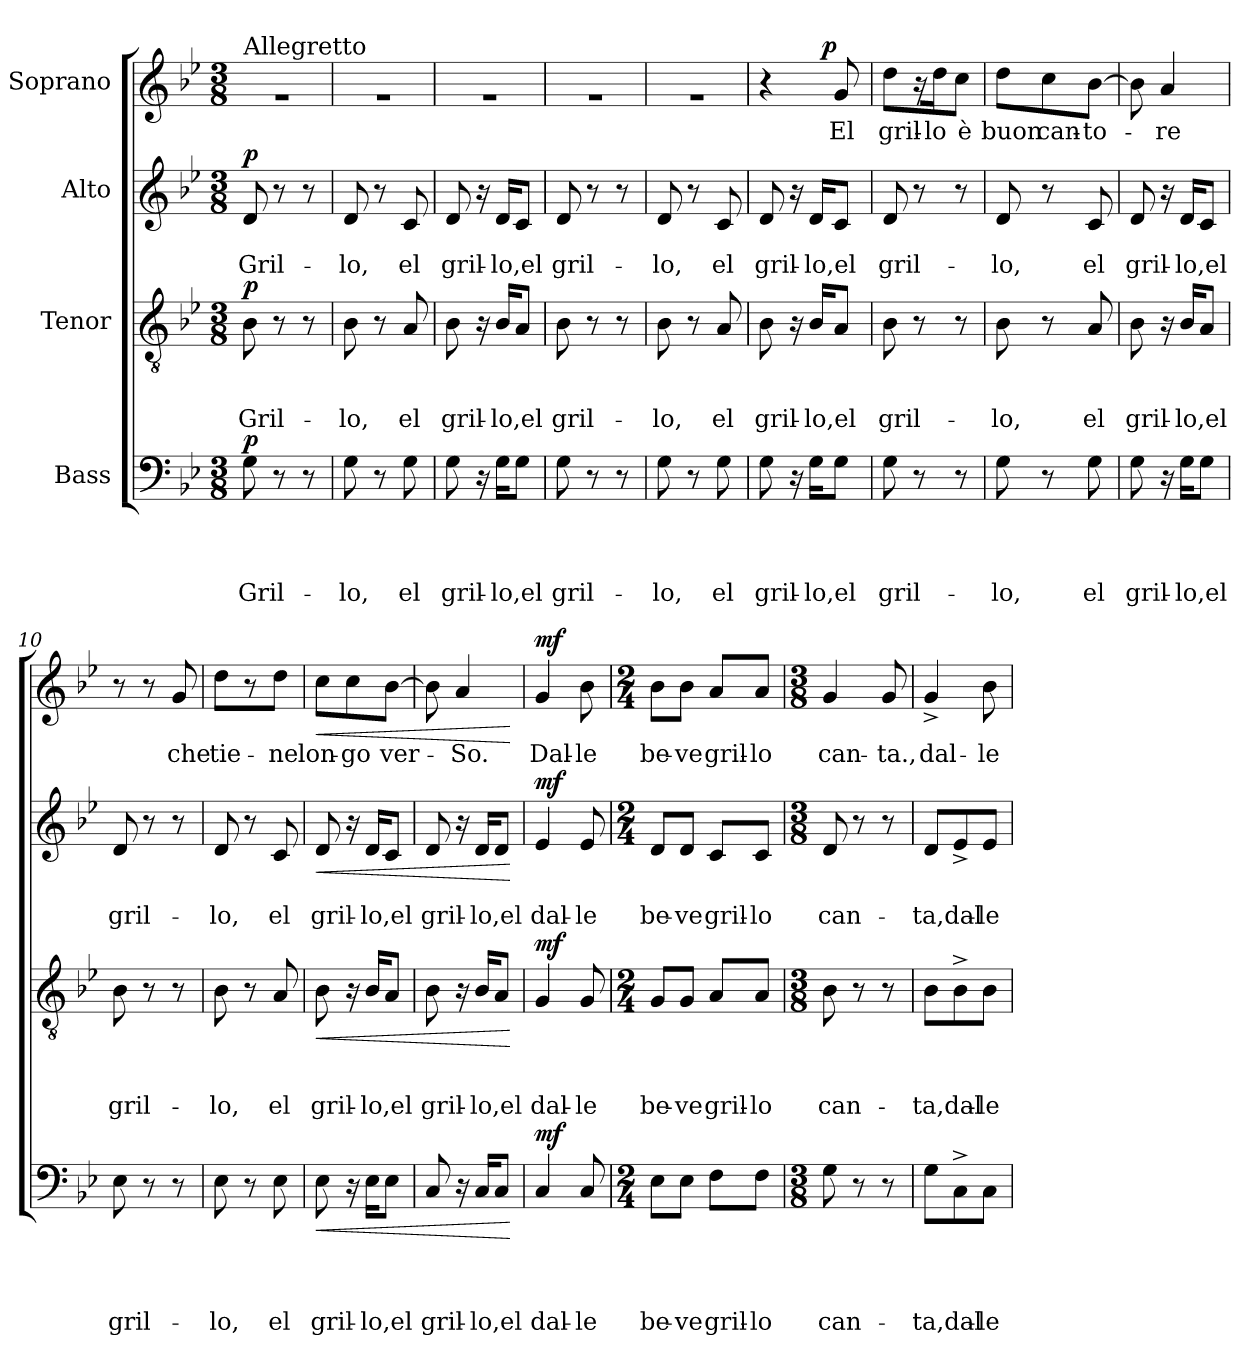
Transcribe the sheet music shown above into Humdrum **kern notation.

**kern	**text	**text	**text	**text	**dynam	**kern	**text	**text	**text	**dynam	**kern	**text	**text	**dynam	**kern	**text	**dynam
*part4	*part4	*part4	*part4	*part4	*part4	*part3	*part3	*part3	*part3	*part3	*part2	*part2	*part2	*part2	*part1	*part1	*part1
*staff4	*staff4	*staff4	*staff4	*staff4	*staff4	*staff3	*staff3	*staff3	*staff3	*staff3	*staff2	*staff2	*staff2	*staff2	*staff1	*staff1	*staff1
*I"Bass	*	*	*	*	*	*I"Tenor	*	*	*	*	*I"Alto	*	*	*	*I"Soprano	*	*
*clefF4	*	*	*	*	*	*clefGv2	*	*	*	*	*clefG2	*	*	*	*clefG2	*	*
*k[b-e-]	*	*	*	*	*	*k[b-e-]	*	*	*	*	*k[b-e-]	*	*	*	*k[b-e-]	*	*
*B-:	*	*	*	*	*	*B-:	*	*	*	*	*B-:	*	*	*	*B-:	*	*
*M3/8	*	*	*	*	*	*M3/8	*	*	*	*	*M3/8	*	*	*	*M3/8	*	*
=1	=1	=1	=1	=1	=1	=1	=1	=1	=1	=1	=1	=1	=1	=1	=1	=1	=1
!	!	!	!	!	!	!	!	!	!	!	!	!	!	!	!LO:TX:a:t=Allegretto	!	!
!	!	!	!	!LO:LY:b	!LO:DY:a	!	!	!	!LO:LY:b	!LO:DY:a	!	!	!LO:LY:b	!LO:DY:a	!LO:N:vis=1	!	!
8G\	.	.	.	Gril-	p	8B-\	.	.	Gril-	p	8d/	.	Gril-	p	4.ra	.	.
8r	.	.	.	.	.	8r	.	.	.	.	8r	.	.	.	.	.	.
8r	.	.	.	.	.	8r	.	.	.	.	8r	.	.	.	.	.	.
=2	=2	=2	=2	=2	=2	=2	=2	=2	=2	=2	=2	=2	=2	=2	=2	=2	=2
!	!	!	!	!LO:LY:b	!	!	!	!	!LO:LY:b	!	!	!	!LO:LY:b	!	!LO:N:vis=1	!	!
8G\	.	.	.	-lo,	.	8B-\	.	.	-lo,	.	8d/	.	-lo,	.	4.ra	.	.
8r	.	.	.	.	.	8r	.	.	.	.	8r	.	.	.	.	.	.
!	!	!	!	!LO:LY:b	!	!	!	!	!LO:LY:b	!	!	!	!LO:LY:b	!	!	!	!
8G\	.	.	.	el	.	8A/	.	.	el	.	8c/	.	el	.	.	.	.
=3	=3	=3	=3	=3	=3	=3	=3	=3	=3	=3	=3	=3	=3	=3	=3	=3	=3
!	!	!	!	!LO:LY:b	!	!	!	!	!LO:LY:b	!	!	!	!LO:LY:b	!	!LO:N:vis=1	!	!
8G\	.	.	.	gril-	.	8B-\	.	.	gril-	.	8d/	.	gril-	.	4.ra	.	.
16rC	.	.	.	.	.	16rA	.	.	.	.	16ra	.	.	.	.	.	.
!	!	!	!	!LO:LY:b	!	!	!	!	!LO:LY:b	!	!	!	!LO:LY:b	!	!	!	!
16G\KL	.	.	.	-lo,el	.	16B-/KL	.	.	-lo,el	.	16d/KL	.	-lo,el	.	.	.	.
8G\J	.	.	.	.	.	8A/J	.	.	.	.	8c/J	.	.	.	.	.	.
=4	=4	=4	=4	=4	=4	=4	=4	=4	=4	=4	=4	=4	=4	=4	=4	=4	=4
!	!	!	!	!LO:LY:b	!	!	!	!	!LO:LY:b	!	!	!	!LO:LY:b	!	!LO:N:vis=1	!	!
8G\	.	.	.	gril-	.	8B-\	.	.	gril-	.	8d/	.	gril-	.	4.ra	.	.
8r	.	.	.	.	.	8r	.	.	.	.	8r	.	.	.	.	.	.
8r	.	.	.	.	.	8r	.	.	.	.	8r	.	.	.	.	.	.
=5	=5	=5	=5	=5	=5	=5	=5	=5	=5	=5	=5	=5	=5	=5	=5	=5	=5
!	!	!	!	!LO:LY:b	!	!	!	!	!LO:LY:b	!	!	!	!LO:LY:b	!	!LO:N:vis=1	!	!
8G\	.	.	.	-lo,	.	8B-\	.	.	-lo,	.	8d/	.	-lo,	.	4.ra	.	.
8r	.	.	.	.	.	8r	.	.	.	.	8r	.	.	.	.	.	.
!	!	!	!	!LO:LY:b	!	!	!	!	!LO:LY:b	!	!	!	!LO:LY:b	!	!	!	!
8G\	.	.	.	el	.	8A/	.	.	el	.	8c/	.	el	.	.	.	.
=6	=6	=6	=6	=6	=6	=6	=6	=6	=6	=6	=6	=6	=6	=6	=6	=6	=6
!	!	!	!	!LO:LY:b	!	!	!	!	!LO:LY:b	!	!	!	!LO:LY:b	!	!	!	!
*	*	*	*	*	*	*	*	*	*	*	*	*	*	*	*^	*	*
8G\	.	.	.	gril-	.	8B-\	.	.	gril-	.	8d/	.	gril-	.	4r	8..ryy	.	.
16rC	.	.	.	.	.	16rA	.	.	.	.	16ra	.	.	.	.	.	.	.
!	!	!	!	!LO:LY:b	!	!	!	!	!LO:LY:b	!	!	!	!LO:LY:b	!	!	!	!	!
16G\KL	.	.	.	-lo,el	.	16B-/KL	.	.	-lo,el	.	16d/KL	.	-lo,el	.	.	.	.	.
!	!	!	!	!	!	!	!	!	!	!	!	!	!	!	!	!	!	!LO:DY:a
.	.	.	.	.	.	.	.	.	.	.	.	.	.	.	.	8ryy	.	p
!	!	!	!	!	!	!	!	!	!	!	!	!	!	!	!	!	!LO:LY:b	!
8G\J	.	.	.	.	.	8A/J	.	.	.	.	8c/J	.	.	.	8g/	.	El	.
.	.	.	.	.	.	.	.	.	.	.	.	.	.	.	.	32ryy	.	.
=7	=7	=7	=7	=7	=7	=7	=7	=7	=7	=7	=7	=7	=7	=7	=7	=7	=7	=7
!	!	!	!	!LO:LY:b	!	!	!	!	!LO:LY:b	!	!	!	!LO:LY:b	!	!	!	!LO:LY:b	!
*	*	*	*	*	*	*	*	*	*	*	*	*	*	*	*v	*v	*	*
8G\	.	.	.	gril-	.	8B-\	.	.	gril-	.	8d/	.	gril-	.	8dd\L	gril-	.
8r	.	.	.	.	.	8r	.	.	.	.	8r	.	.	.	16ra	.	.
!	!	!	!	!	!	!	!	!	!	!	!	!	!	!	!	!LO:LY:b	!
.	.	.	.	.	.	.	.	.	.	.	.	.	.	.	16dd\k	-lo	.
!	!	!	!	!	!	!	!	!	!	!	!	!	!	!	!	!LO:LY:b	!
8r	.	.	.	.	.	8r	.	.	.	.	8r	.	.	.	8cc\J	è	.
=8	=8	=8	=8	=8	=8	=8	=8	=8	=8	=8	=8	=8	=8	=8	=8	=8	=8
!	!	!	!	!LO:LY:b	!	!	!	!	!LO:LY:b	!	!	!	!LO:LY:b	!	!	!LO:LY:b	!
8G\	.	.	.	-lo,	.	8B-\	.	.	-lo,	.	8d/	.	-lo,	.	8dd\L	buon	.
!	!	!	!	!	!	!	!	!	!	!	!	!	!	!	!	!LO:LY:b	!
8r	.	.	.	.	.	8r	.	.	.	.	8r	.	.	.	8cc\	can-	.
!	!	!	!	!LO:LY:b	!	!	!	!	!LO:LY:b	!	!	!	!LO:LY:b	!	!	!LO:LY:b	!
8G\	.	.	.	el	.	8A/	.	.	el	.	8c/	.	el	.	[<8b-\J	-to-	.
!!LO:LB:g=z
=9	=9	=9	=9	=9	=9	=9	=9	=9	=9	=9	=9	=9	=9	=9	=9	=9	=9
!	!	!	!	!LO:LY:b	!	!	!	!	!LO:LY:b	!	!	!	!LO:LY:b	!	!	!	!
8G\	.	.	.	gril-	.	8B-\	.	.	gril-	.	8d/	.	gril-	.	8b-\]	.	.
!	!	!	!	!	!	!	!	!	!	!	!	!	!	!	!	!LO:LY:b	!
16rC	.	.	.	.	.	16rA	.	.	.	.	16ra	.	.	.	4a/	-re	.
!	!	!	!	!LO:LY:b	!	!	!	!	!LO:LY:b	!	!	!	!LO:LY:b	!	!	!	!
16G\KL	.	.	.	-lo,el	.	16B-/KL	.	.	-lo,el	.	16d/KL	.	-lo,el	.	.	.	.
8G\J	.	.	.	.	.	8A/J	.	.	.	.	8c/J	.	.	.	.	.	.
=10	=10	=10	=10	=10	=10	=10	=10	=10	=10	=10	=10	=10	=10	=10	=10	=10	=10
!	!	!	!	!LO:LY:b	!	!	!	!	!LO:LY:b	!	!	!	!LO:LY:b	!	!	!	!
8E-\	.	.	.	gril-	.	8B-\	.	.	gril-	.	8d/	.	gril-	.	8r	.	.
8r	.	.	.	.	.	8r	.	.	.	.	8r	.	.	.	8r	.	.
!	!	!	!	!	!	!	!	!	!	!	!	!	!	!	!	!LO:LY:b	!
8r	.	.	.	.	.	8r	.	.	.	.	8r	.	.	.	8g/	che	.
=11	=11	=11	=11	=11	=11	=11	=11	=11	=11	=11	=11	=11	=11	=11	=11	=11	=11
!	!	!	!	!LO:LY:b	!	!	!	!	!LO:LY:b	!	!	!	!LO:LY:b	!	!	!LO:LY:b	!
8E-\	.	.	.	-lo,	.	8B-\	.	.	-lo,	.	8d/	.	-lo,	.	8dd\L	tie-	.
8r	.	.	.	.	.	8r	.	.	.	.	8r	.	.	.	8r	.	.
!	!	!	!	!LO:LY:b	!	!	!	!	!LO:LY:b	!	!	!	!LO:LY:b	!	!	!LO:LY:b	!
8E-\	.	.	.	el	.	8A/	.	.	el	.	8c/	.	el	.	8dd\J	-ne	.
=12	=12	=12	=12	=12	=12	=12	=12	=12	=12	=12	=12	=12	=12	=12	=12	=12	=12
!	!	!	!	!LO:LY:b	!LO:HP:b	!	!	!	!LO:LY:b	!LO:HP:b	!	!	!LO:LY:b	!LO:HP:b	!	!LO:LY:b	!LO:HP:b
8E-\	.	.	.	gril-	<	8B-\	.	.	gril-	<	8d/	.	gril-	<	8cc\L	lon-	<
!	!	!	!	!	!	!	!	!	!	!	!	!	!	!	!	!LO:LY:b	!
16rC	.	.	.	.	.	16rA	.	.	.	.	16ra	.	.	.	8cc\	-go	.
!	!	!	!	!LO:LY:b	!	!	!	!	!LO:LY:b	!	!	!	!LO:LY:b	!	!	!	!
16E-\KL	.	.	.	-lo,el	.	16B-/KL	.	.	-lo,el	.	16d/KL	.	-lo,el	.	.	.	.
!	!	!	!	!	!	!	!	!	!	!	!	!	!	!	!	!LO:LY:b	!
8E-\J	.	.	.	.	.	8A/J	.	.	.	.	8c/J	.	.	.	[>8b-\J	ver-	.
=13	=13	=13	=13	=13	=13	=13	=13	=13	=13	=13	=13	=13	=13	=13	=13	=13	=13
!	!	!	!	!LO:LY:b	!	!	!	!	!LO:LY:b	!	!	!	!LO:LY:b	!	!	!	!
8C/	.	.	.	gril-	.	8B-\	.	.	gril-	.	8d/	.	gril-	.	8b-\]	.	.
!	!	!	!	!	!	!	!	!	!	!	!	!	!	!	!	!LO:LY:b	!
16rC	.	.	.	.	.	16rA	.	.	.	.	16ra	.	.	.	4a/	-So.	.
!	!	!	!	!LO:LY:b	!	!	!	!	!LO:LY:b	!	!	!	!LO:LY:b	!	!	!	!
16C/KL	.	.	.	-lo,el	.	16B-/KL	.	.	-lo,el	.	16d/KL	.	-lo,el	.	.	.	.
8C/J	.	.	.	.	.	8A/J	.	.	.	.	8d/J	.	.	.	.	.	.
.	.	.	.	.	[	.	.	.	.	[	.	.	.	[	.	.	[
=14	=14	=14	=14	=14	=14	=14	=14	=14	=14	=14	=14	=14	=14	=14	=14	=14	=14
!	!	!	!	!LO:LY:b	!LO:DY:a	!	!	!	!LO:LY:b	!LO:DY:a	!	!	!LO:LY:b	!LO:DY:a	!	!LO:LY:b	!LO:DY:a
4C/	.	.	.	dal-	mf	4G/	.	.	dal-	mf	4e-/	.	dal-	mf	4g/	Dal-	mf
!	!	!	!	!LO:LY:b	!	!	!	!	!LO:LY:b	!	!	!	!LO:LY:b	!	!	!LO:LY:b	!
8C/	.	.	.	-le	.	8G/	.	.	-le	.	8e-/	.	-le	.	8b-\	-le	.
=15	=15	=15	=15	=15	=15	=15	=15	=15	=15	=15	=15	=15	=15	=15	=15	=15	=15
*M2/4	*	*	*	*	*	*M2/4	*	*	*	*	*M2/4	*	*	*	*M2/4	*	*
!	!	!	!	!LO:LY:b	!	!	!	!	!LO:LY:b	!	!	!	!LO:LY:b	!	!	!LO:LY:b	!
8E-\L	.	.	.	be-	.	8G/L	.	.	be-	.	8d/L	.	be-	.	8b-\L	be-	.
!	!	!	!	!LO:LY:b	!	!	!	!	!LO:LY:b	!	!	!	!LO:LY:b	!	!	!LO:LY:b	!
8E-\J	.	.	.	-ve	.	8G/J	.	.	-ve	.	8d/J	.	-ve	.	8b-\J	-ve	.
!	!	!	!	!LO:LY:b	!	!	!	!	!LO:LY:b	!	!	!	!LO:LY:b	!	!	!LO:LY:b	!
8F\L	.	.	.	gril-	.	8A/L	.	.	gril-	.	8c/L	.	gril-	.	8a/L	gril-	.
!	!	!	!	!LO:LY:b	!	!	!	!	!LO:LY:b	!	!	!	!LO:LY:b	!	!	!LO:LY:b	!
8F\J	.	.	.	-lo	.	8A/J	.	.	-lo	.	8c/J	.	-lo	.	8a/J	-lo	.
=16	=16	=16	=16	=16	=16	=16	=16	=16	=16	=16	=16	=16	=16	=16	=16	=16	=16
*M3/8	*	*	*	*	*	*M3/8	*	*	*	*	*M3/8	*	*	*	*M3/8	*	*
!	!	!	!	!LO:LY:b	!	!	!	!	!LO:LY:b	!	!	!	!LO:LY:b	!	!	!LO:LY:b	!
8G\	.	.	.	can-	.	8B-\	.	.	can-	.	8d/	.	can-	.	4g/	can-	.
8r	.	.	.	.	.	8r	.	.	.	.	8r	.	.	.	.	.	.
!	!	!	!	!	!	!	!	!	!	!	!	!	!	!	!	!LO:LY:b	!
8r	.	.	.	.	.	8r	.	.	.	.	8r	.	.	.	8g/	-ta.,	.
=17	=17	=17	=17	=17	=17	=17	=17	=17	=17	=17	=17	=17	=17	=17	=17	=17	=17
!	!	!	!	!LO:LY:b	!	!	!	!	!LO:LY:b	!	!	!	!LO:LY:b	!	!	!LO:LY:b	!
8G\L	.	.	.	-ta,dal-	.	8B-\L	.	.	-ta,dal-	.	8d/L	.	-ta,dal-	.	4g^</	dal-	.
8C^>\	.	.	.	.	.	8B-^>\	.	.	.	.	8e-^</	.	.	.	.	.	.
!	!	!	!	!LO:LY:b	!	!	!	!	!LO:LY:b	!	!	!	!LO:LY:b	!	!	!LO:LY:b	!
8C\J	.	.	.	-le	.	8B-\J	.	.	-le	.	8e-/J	.	-le	.	8b-\	-le	.
=	=	=	=	=	=	=	=	=	=	=	=	=	=	=	=	=	=
*-	*-	*-	*-	*-	*-	*-	*-	*-	*-	*-	*-	*-	*-	*-	*-	*-	*-
